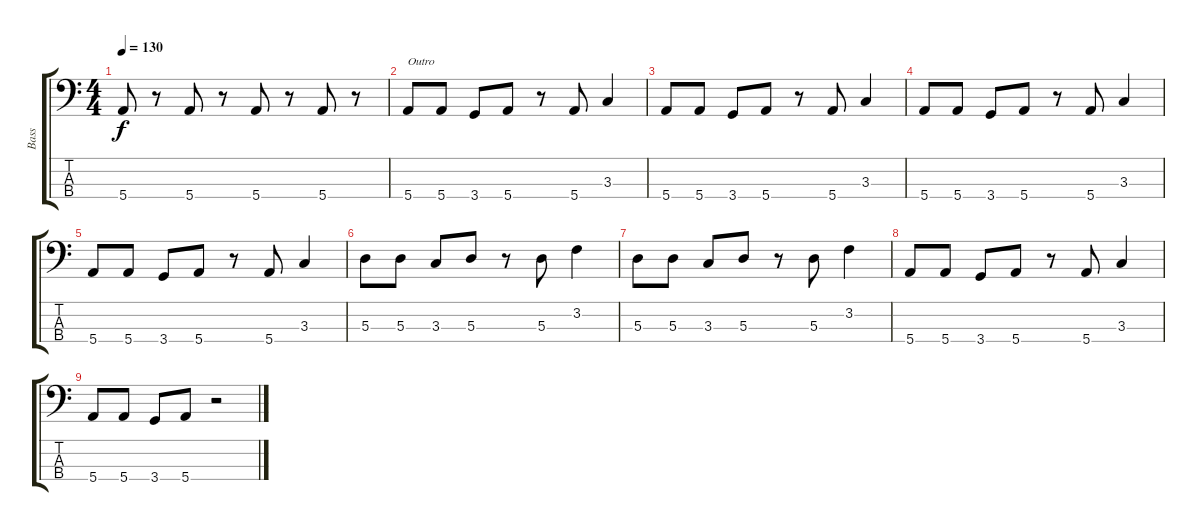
\track ("Bass" "Bass") {instrument electricbassfinger}
\staff {score tabs}
\tuning (G2 D2 A1 E1) {hide}
\ts (4 4)
\tempo 130
\clef f4
\ks c
5.4.8{dy f} r.8 5.4.8 r.8 5.4.8 r.8 5.4.8 r.8 |
5.4.8{txt "Outro"} 5.4.8 3.4.8 5.4.8 r.8 5.4.8 3.3.4 |
5.4.8 5.4.8 3.4.8 5.4.8 r.8 5.4.8 3.3.4 |
5.4.8 5.4.8 3.4.8 5.4.8 r.8 5.4.8 3.3.4 |
5.4.8 5.4.8 3.4.8 5.4.8 r.8 5.4.8 3.3.4 |
5.3.8 5.3.8 3.3.8 5.3.8 r.8 5.3.8 3.2.4 |
5.3.8 5.3.8 3.3.8 5.3.8 r.8 5.3.8 3.2.4 |
5.4.8 5.4.8 3.4.8 5.4.8 r.8 5.4.8 3.3.4 |
5.4.8 5.4.8 3.4.8 5.4.8 r.2
